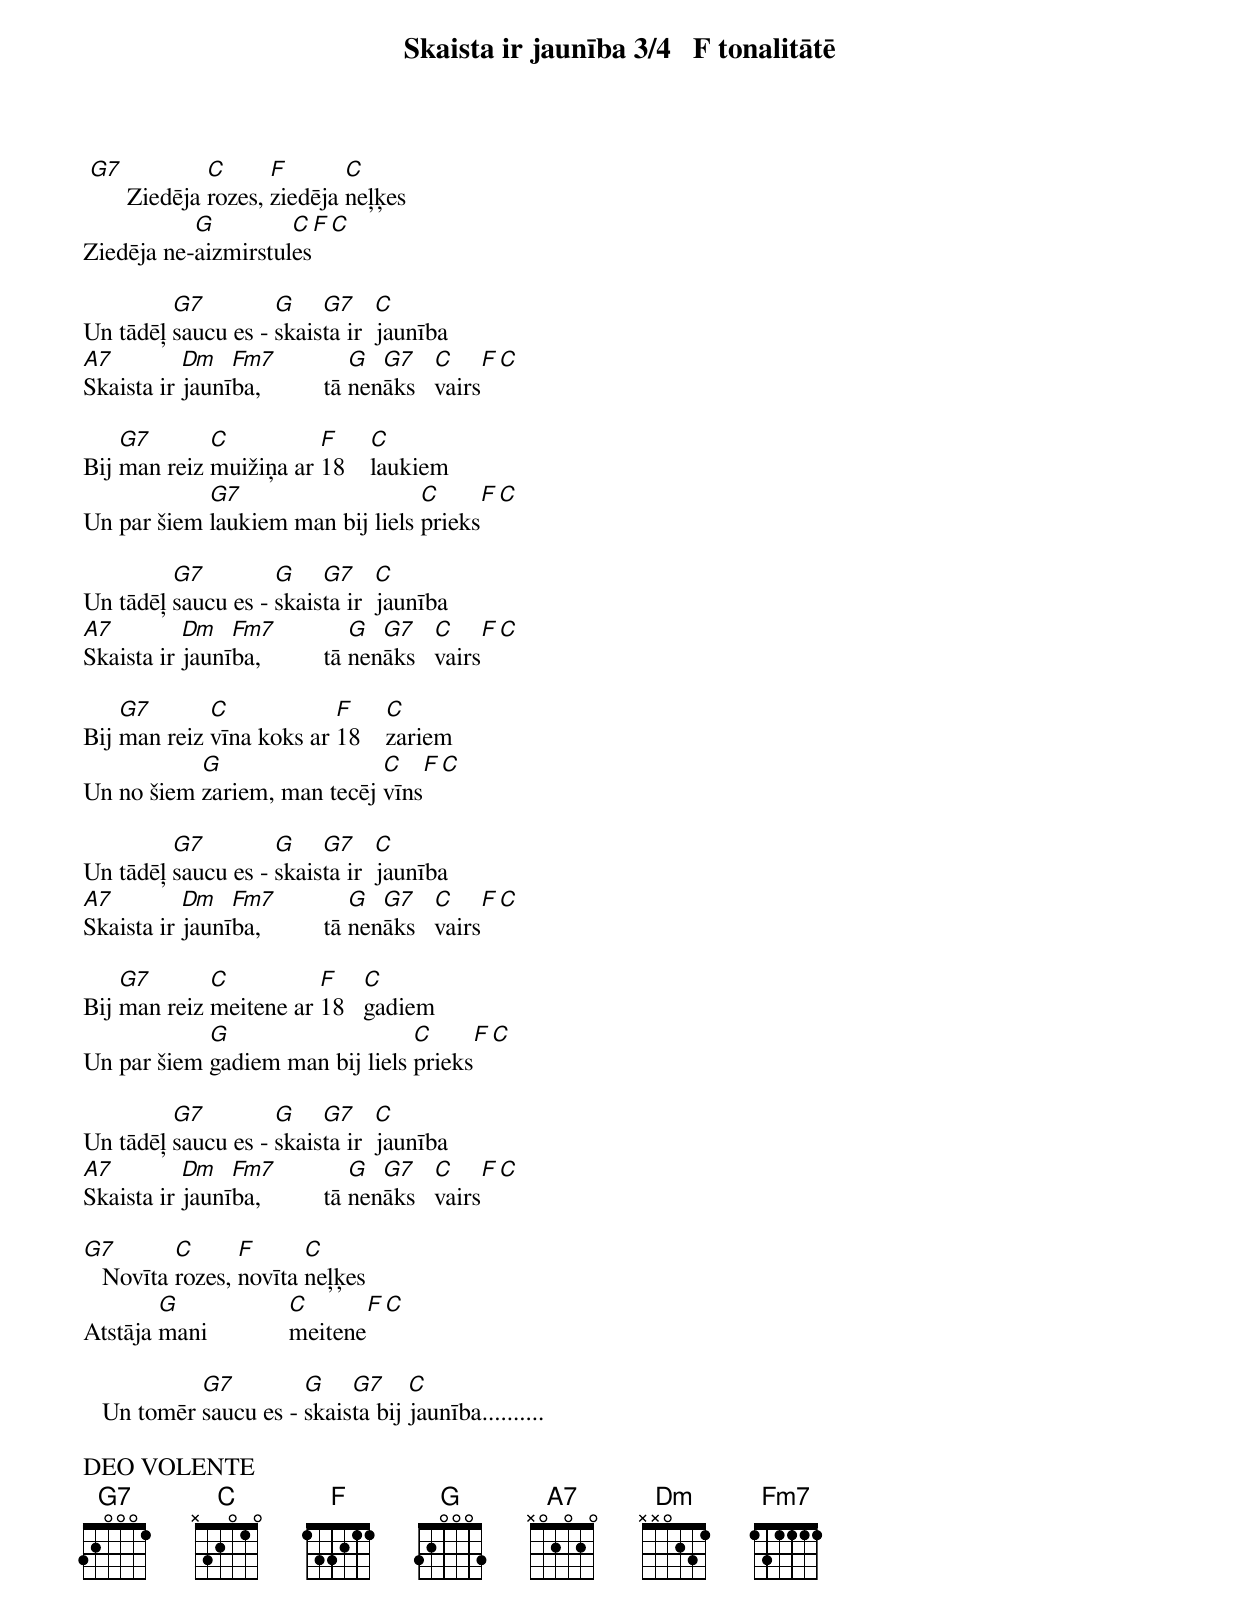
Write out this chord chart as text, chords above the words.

Skaista ir jaunība 3/4   F tonalitātē

 G7            C      F       C
       Ziedēja rozes, ziedēja neļķes
           G         C    F   C
Ziedēja ne-aizmirstules

         G7         G    G7     C
Un tādēļ saucu es - skaista ir  jaunība
A7         Dm   Fm7             G  G7    C       F   C
Skaista ir jaunība,          tā nenāks   vairs

    G7       C          F     C
Bij man reiz muižiņa ar 18    laukiem
            G7                    C         F   C
Un par šiem laukiem man bij liels prieks

         G7         G    G7     C
Un tādēļ saucu es - skaista ir  jaunība
A7         Dm   Fm7             G  G7    C       F   C
Skaista ir jaunība,          tā nenāks   vairs

    G7       C            F     C
Bij man reiz vīna koks ar 18    zariem
           G                 C         F   C
Un no šiem zariem, man tecēj vīns

         G7         G    G7     C
Un tādēļ saucu es - skaista ir  jaunība
A7         Dm   Fm7             G  G7    C       F   C
Skaista ir jaunība,          tā nenāks   vairs

    G7       C          F    C
Bij man reiz meitene ar 18   gadiem
            G                    C            F   C
Un par šiem gadiem man bij liels prieks

         G7         G    G7     C
Un tādēļ saucu es - skaista ir  jaunība
A7         Dm   Fm7             G  G7    C       F   C
Skaista ir jaunība,          tā nenāks   vairs

G7        C      F      C
   Novīta rozes, novīta neļķes
        G                C       F   C
Atstāja mani             meitene

            G7         G    G7     C
   Un tomēr saucu es - skaista bij jaunība..........

DEO VOLENTE
